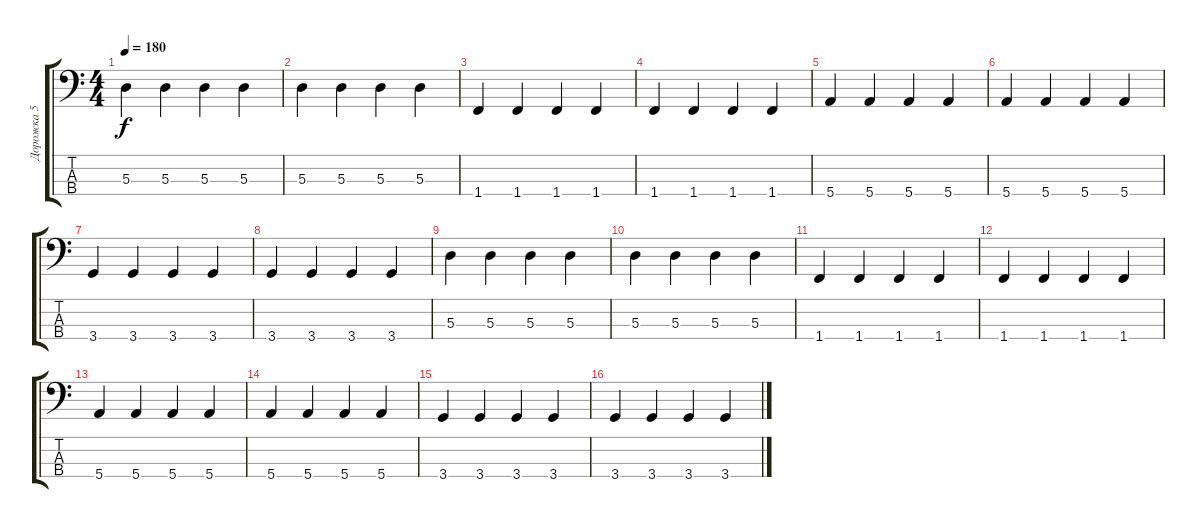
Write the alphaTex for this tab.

\track ("Дорожка 5" "Дорожка 5") {instrument electricbassfinger}
\staff {score tabs}
\tuning (G2 D2 A1 E1) {hide}
\ts (4 4)
\tempo 180
\clef f4
\ks c
5.3.4{dy f} 5.3.4 5.3.4 5.3.4 |
5.3.4 5.3.4 5.3.4 5.3.4 |
1.4.4 1.4.4 1.4.4 1.4.4 |
1.4.4 1.4.4 1.4.4 1.4.4 |
5.4.4 5.4.4 5.4.4 5.4.4 |
5.4.4 5.4.4 5.4.4 5.4.4 |
3.4.4 3.4.4 3.4.4 3.4.4 |
3.4.4 3.4.4 3.4.4 3.4.4 |
5.3.4 5.3.4 5.3.4 5.3.4 |
5.3.4 5.3.4 5.3.4 5.3.4 |
1.4.4 1.4.4 1.4.4 1.4.4 |
1.4.4 1.4.4 1.4.4 1.4.4 |
5.4.4 5.4.4 5.4.4 5.4.4 |
5.4.4 5.4.4 5.4.4 5.4.4 |
3.4.4 3.4.4 3.4.4 3.4.4 |
3.4.4 3.4.4 3.4.4 3.4.4
